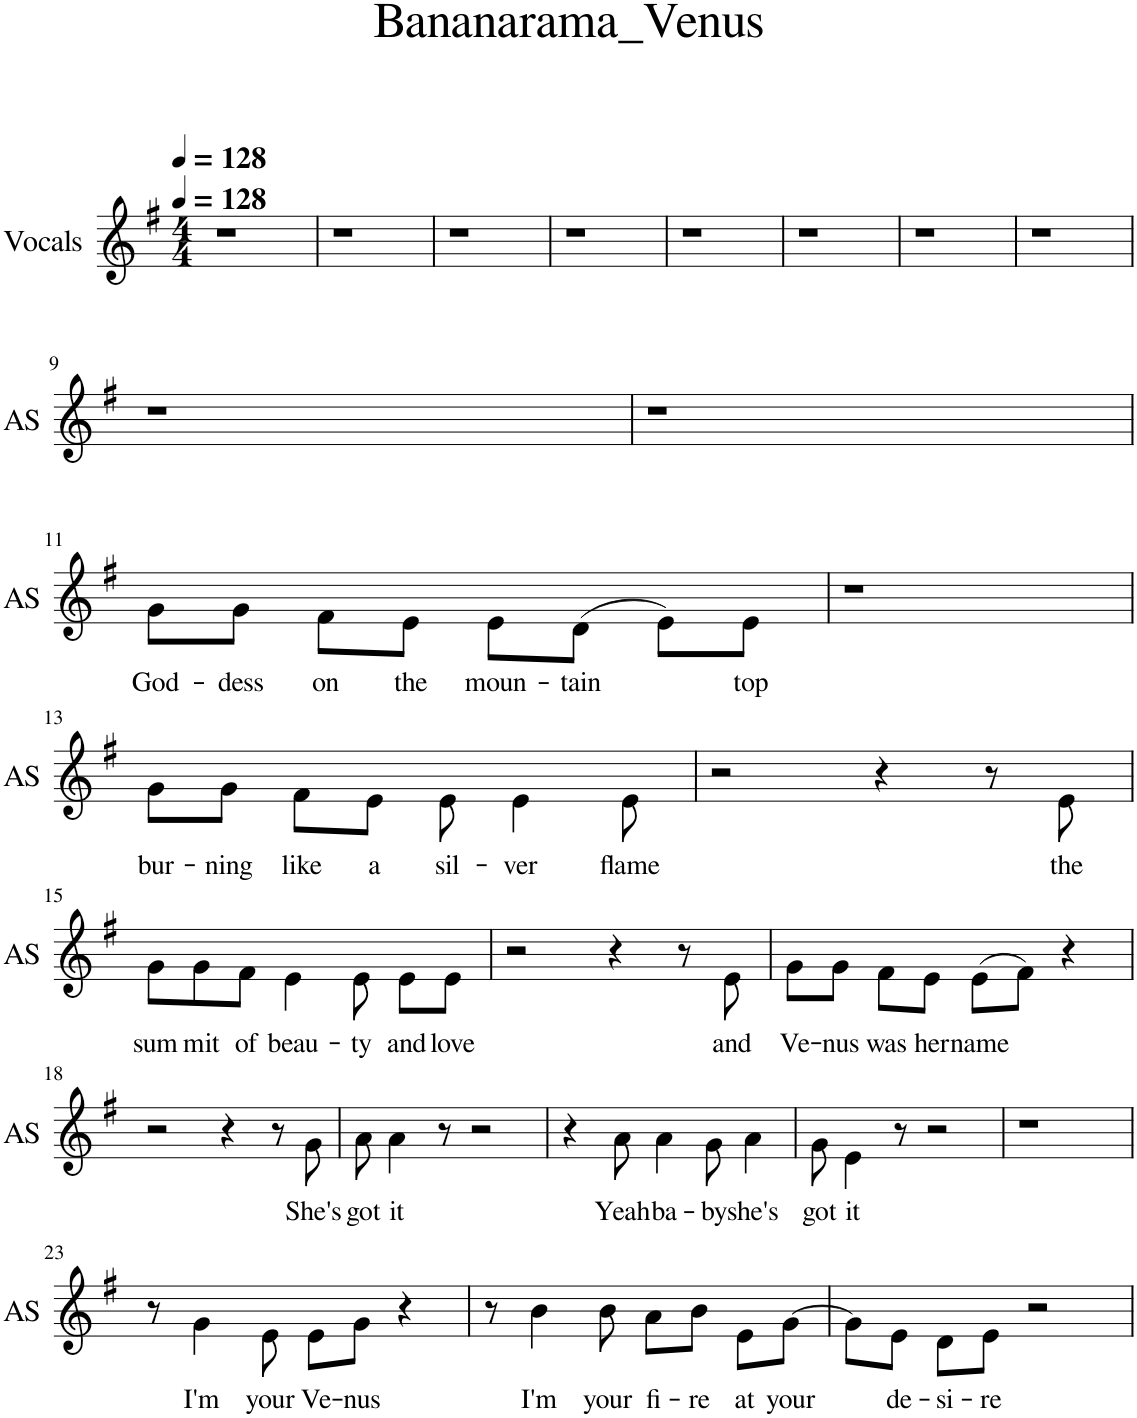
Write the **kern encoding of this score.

**kern	**text
*part1	*part1
*staff1	*staff1
*I"Vocals	*
*clefG2	*
*ITrd5c9	*
*k[f#]	*
*M4/4	*
*MM128	*
=1	=1
1r	.
=2	=2
1r	.
=3	=3
1r	.
=4	=4
1r	.
=5	=5
1r	.
=6	=6
1r	.
=7	=7
1r	.
=8	=8
1r	.
!!LO:LB:g=z
=9	=9
1r	.
=10	=10
1r	.
!!LO:LB:g=z
=11	=11
!	!LO:LY:b
8g\L	God-
!	!LO:LY:b
8g\J	-dess
!	!LO:LY:b
8f#\L	on
!	!LO:LY:b
8e\J	the
!	!LO:LY:b
8e\L	moun-
!	!LO:LY:b
(8d\J	-tain
8e\L)	.
!	!LO:LY:b
8e\J	top
=12	=12
1r	.
!!LO:LB:g=z
=13	=13
!	!LO:LY:b
8g\L	bur-
!	!LO:LY:b
8g\J	-ning
!	!LO:LY:b
8f#\L	like
!	!LO:LY:b
8e\J	a
!	!LO:LY:b
8e\	sil-
!	!LO:LY:b
4e\	-ver
!	!LO:LY:b
8e\	flame
=14	=14
2r	.
4r	.
8r	.
!	!LO:LY:b
8e\	the
!!LO:LB:g=z
=15	=15
!	!LO:LY:b
8g\L	sum-
!	!LO:LY:b
8g\	-mit
!	!LO:LY:b
8f#\J	of
!	!LO:LY:b
4e\	beau-
!	!LO:LY:b
8e\	-ty
!	!LO:LY:b
8e\L	and
!	!LO:LY:b
8e\J	love
=16	=16
2r	.
4r	.
8r	.
!	!LO:LY:b
8e\	and
=17	=17
!	!LO:LY:b
8g\L	Ve-
!	!LO:LY:b
8g\J	-nus
!	!LO:LY:b
8f#\L	was
!	!LO:LY:b
8e\J	her
!	!LO:LY:b
(8e\L	name
8f#\J)	.
4r	.
!!LO:LB:g=z
=18	=18
2r	.
4r	.
8r	.
!	!LO:LY:b
8g\	She's
=19	=19
!	!LO:LY:b
8a\	got
!	!LO:LY:b
4a\	it
8r	.
2r	.
=20	=20
4r	.
!	!LO:LY:b
8a\	Yeah
!	!LO:LY:b
4a\	ba-
!	!LO:LY:b
8g\	-by
!	!LO:LY:b
4a\	she's
=21	=21
!	!LO:LY:b
8g\	got
!	!LO:LY:b
4e\	it
8r	.
2r	.
=22	=22
1r	.
!!LO:LB:g=z
=23	=23
8r	.
!	!LO:LY:b
4g\	I'm
!	!LO:LY:b
8e\	your
!	!LO:LY:b
8e\L	Ve-
!	!LO:LY:b
8g\J	-nus
4r	.
=24	=24
8r	.
!	!LO:LY:b
4b\	I'm
!	!LO:LY:b
8b\	your
!	!LO:LY:b
8a\L	fi-
!	!LO:LY:b
8b\J	-re
!	!LO:LY:b
8e\L	at
!	!LO:LY:b
[8g\J	your
=25	=25
8g\L]	.
!	!LO:LY:b
8e\J	de-
!	!LO:LY:b
8d\L	-si-
!	!LO:LY:b
8e\J	-re
2r	.
=	=
*-	*-
